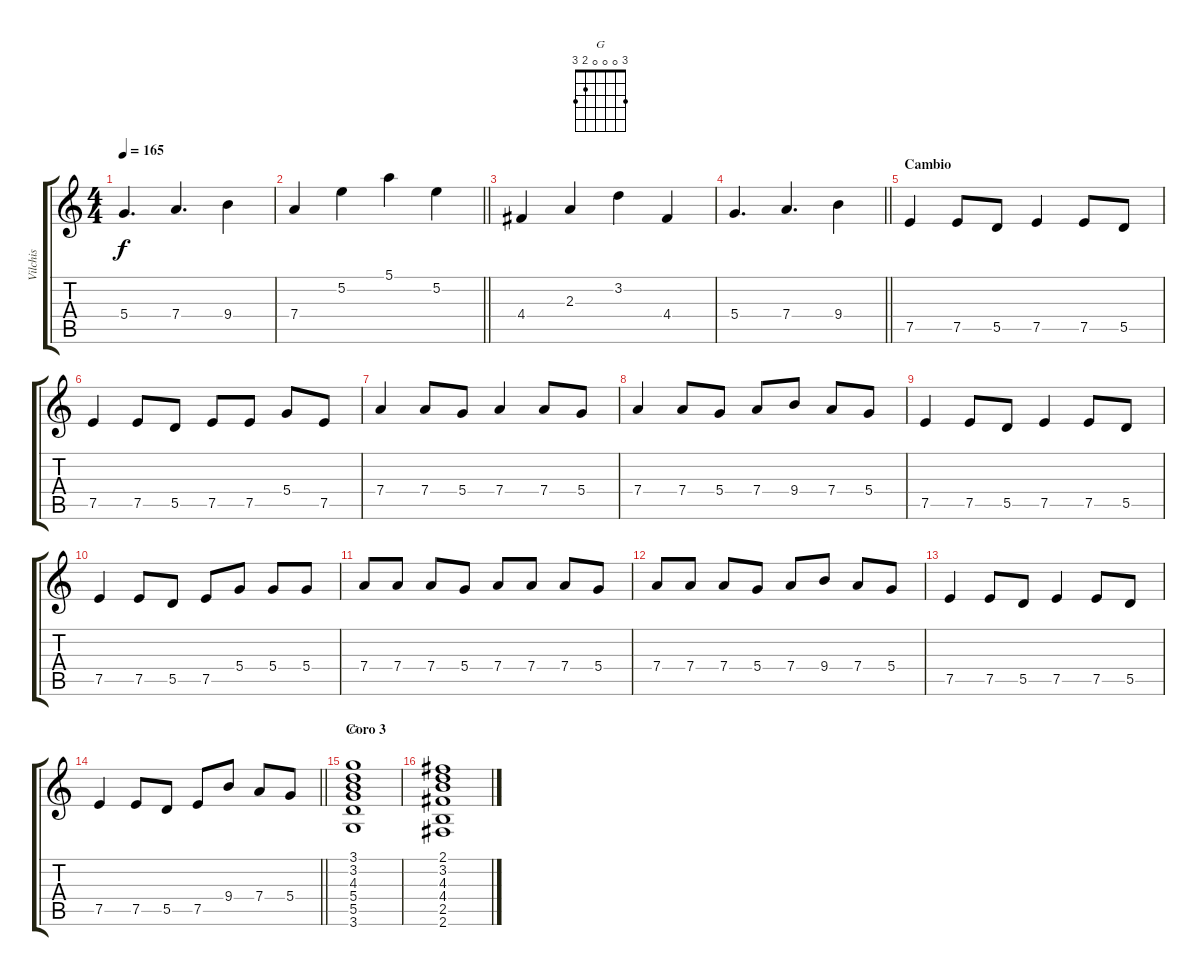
\track ("Vilchis" "Vilchis") {instrument acousticguitarsteel}
\staff {score tabs}
\tuning (E4 B3 G3 D3 A2 E2) {hide}
\chord ("G" 3 0 0 0 2 3)
\ts (4 4)
\tempo 165
\clef g2
\ks c
5.4.4{d dy f} 7.4.4{d} 9.4.4 |
\barLineRight lightlight
7.4.4 5.2.4 5.1.4 5.2.4 |
4.4.4 2.3.4 3.2.4 4.4.4 |
\barLineRight lightlight
5.4.4{d} 7.4.4{d} 9.4.4 |
\section ("" "Cambio")
7.5.4 7.5.8 5.5.8 7.5.4 7.5.8 5.5.8 |
7.5.4 7.5.8 5.5.8 7.5.8 7.5.8 5.4.8 7.5.8 |
7.4.4 7.4.8 5.4.8 7.4.4 7.4.8 5.4.8 |
7.4.4 7.4.8 5.4.8 7.4.8 9.4.8 7.4.8 5.4.8 |
7.5.4 7.5.8 5.5.8 7.5.4 7.5.8 5.5.8 |
7.5.4 7.5.8 5.5.8 7.5.8 5.4.8 5.4.8 5.4.8 |
7.4.8 7.4.8 7.4.8 5.4.8 7.4.8 7.4.8 7.4.8 5.4.8 |
7.4.8 7.4.8 7.4.8 5.4.8 7.4.8 9.4.8 7.4.8 5.4.8 |
7.5.4 7.5.8 5.5.8 7.5.4 7.5.8 5.5.8 |
\barLineRight lightlight
7.5.4 7.5.8 5.5.8 7.5.8 9.4.8 7.4.8 5.4.8 |
\section ("" "Coro 3")
(3.1 3.2 4.3 5.4 5.5 3.6).1{ch "G"} |
(2.1 3.2 4.3 4.4 2.5 2.6).1
